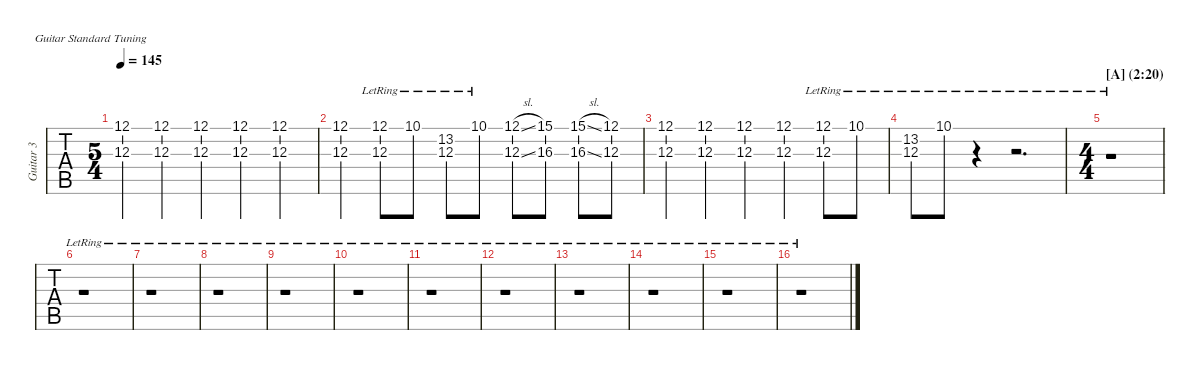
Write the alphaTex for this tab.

\defaultSystemsLayout 4
\hideDynamics
\bracketExtendMode nobrackets
\multiTrackTrackNamePolicy allsystems
\firstSystemTrackNameMode fullname
\otherSystemsTrackNameMode fullname
\track ("Guitar 3" "Guitar 3") {instrument overdrivenguitar}
\staff {tabs}
\tuning (E4 B3 G3 D3 A2 E2)
\ts (5 4)
\tempo 145
\clef g2
\ks c
(12.3{st} 12.1{st}).4{dy mf} (12.3{st} 12.1{st}).4 (12.3{st} 12.1{st}).4 (12.3{st} 12.1{st}).4 (12.3{st} 12.1{st}).4 |
(12.3{st} 12.1{st}).4 (12.1{lr} 12.3{lr}).8 10.1{lr}.8 (12.3{lr} 13.2).8 10.1{lr}.8 (12.3{sl} 12.1{sl}).8 (15.1 16.3).8 (15.1{sl} 16.3{sl}).8 (12.1 12.3).8 |
(12.3{st} 12.1{st}).4 (12.3{st} 12.1{st}).4 (12.3{st} 12.1{st}).4 (12.3{st} 12.1{st}).4 (12.1{lr} 12.3{lr}).8 10.1{lr}.8 |
(12.3{lr} 13.2).8 10.1{lr}.8 r.4 r.2{d} |
\ts (4 4)
\section ("A" "(2:20)")
r.1 |
r.1 |
r.1 |
r.1 |
r.1 |
r.1 |
r.1 |
r.1 |
r.1 |
r.1 |
r.1 |
r.1
